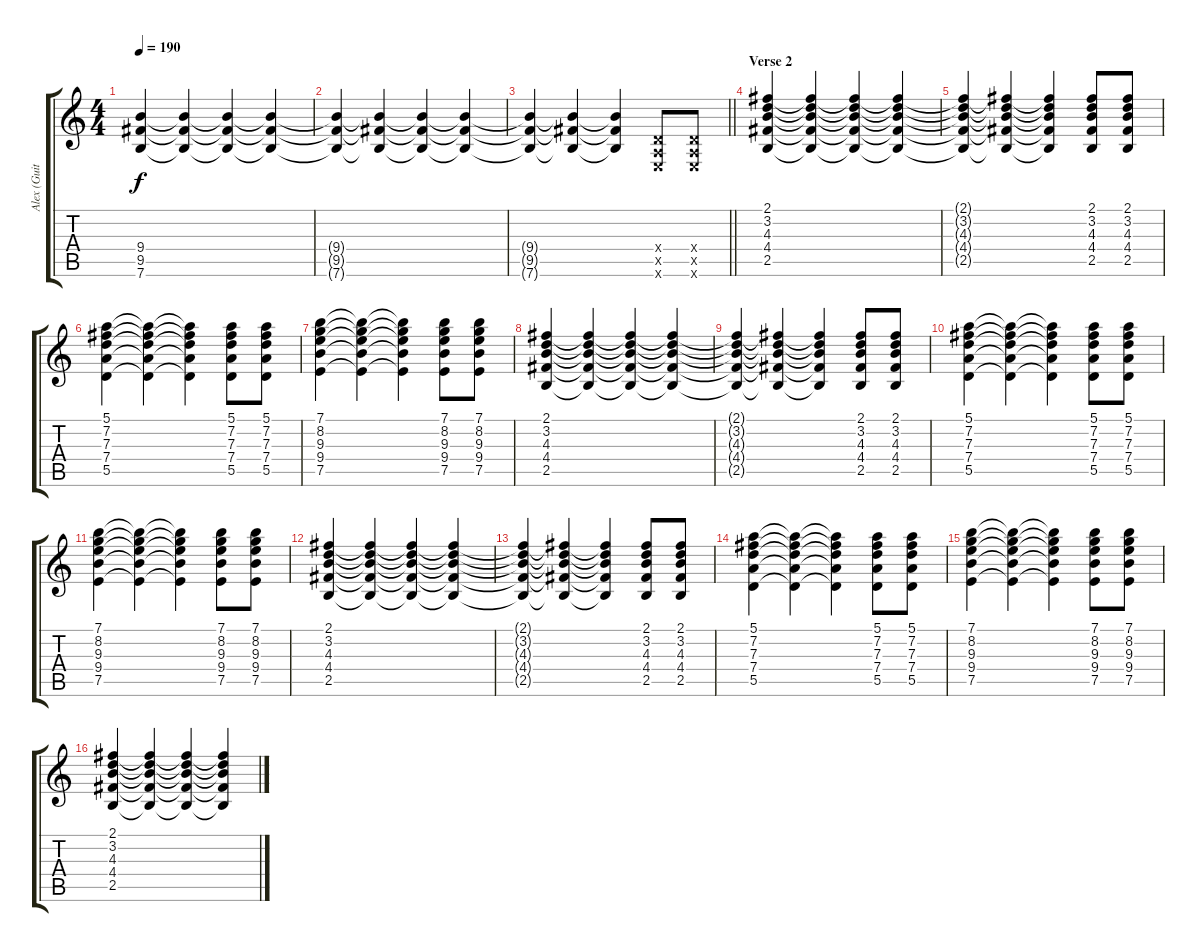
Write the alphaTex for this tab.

\track ("Alex (Guitar I)" "Alex (Guit") {instrument electricguitarclean}
\staff {score tabs}
\tuning (E4 B3 G3 D3 A2 E2) {hide}
\ts (4 4)
\tempo 190
\clef g2
\ks c
(9.4{t} 9.5{t} 7.6{t}).4{dy f} (9.4{t} 9.5{t} 7.6{t}).4 (9.4{t} 9.5{t} 7.6{t}).4 (9.4{t} 9.5{t} 7.6{t}).4 |
(9.4{t} 9.5{t} 7.6{t}).4 (9.4{t} 9.5{t} 7.6{t}).4 (9.4{t} 9.5{t} 7.6{t}).4 (9.4{t} 9.5{t} 7.6{t}).4 |
\barLineRight lightlight
(9.4{t} 9.5{t} 7.6{t}).4 (9.4{t} 9.5{t} 7.6{t}).4 (9.4{t} 9.5{t} 7.6{t}).4 (0.4{x} 0.5{x} 0.6{x}).8 (0.4{x} 0.5{x} 0.6{x}).8 |
\section ("" "Verse 2")
(2.1 3.2 4.3 4.4 2.5).4{instrument electricguitarclean} (2.1{t} 3.2{t} 4.3{t} 4.4{t} 2.5{t}).4 (2.1{t} 3.2{t} 4.3{t} 4.4{t} 2.5{t}).4 (2.1{t} 3.2{t} 4.3{t} 4.4{t} 2.5{t}).4 |
(2.1{t} 3.2{t} 4.3{t} 4.4{t} 2.5{t}).4 (2.1{t} 3.2{t} 4.3{t} 4.4{t} 2.5{t}).4 (2.1{t} 3.2{t} 4.3{t} 4.4{t} 2.5{t}).4 (2.1 3.2 4.3 4.4 2.5).8 (2.1 3.2 4.3 4.4 2.5).8 |
(5.1 7.2 7.3 7.4 5.5).4 (5.1{t} 7.2{t} 7.3{t} 7.4{t} 5.5{t}).4 (5.1{t} 7.2{t} 7.3{t} 7.4{t} 5.5{t}).4 (5.1 7.2 7.3 7.4 5.5).8 (5.1 7.2 7.3 7.4 5.5).8 |
(7.1 8.2 9.3 9.4 7.5).4 (7.1{t} 8.2{t} 9.3{t} 9.4{t} 7.5{t}).4 (7.1{t} 8.2{t} 9.3{t} 9.4{t} 7.5{t}).4 (7.1 8.2 9.3 9.4 7.5).8 (7.1 8.2 9.3 9.4 7.5).8 |
(2.1 3.2 4.3 4.4 2.5).4 (2.1{t} 3.2{t} 4.3{t} 4.4{t} 2.5{t}).4 (2.1{t} 3.2{t} 4.3{t} 4.4{t} 2.5{t}).4 (2.1{t} 3.2{t} 4.3{t} 4.4{t} 2.5{t}).4 |
(2.1{t} 3.2{t} 4.3{t} 4.4{t} 2.5{t}).4 (2.1{t} 3.2{t} 4.3{t} 4.4{t} 2.5{t}).4 (2.1{t} 3.2{t} 4.3{t} 4.4{t} 2.5{t}).4 (2.1 3.2 4.3 4.4 2.5).8 (2.1 3.2 4.3 4.4 2.5).8 |
(5.1 7.2 7.3 7.4 5.5).4 (5.1{t} 7.2{t} 7.3{t} 7.4{t} 5.5{t}).4 (5.1{t} 7.2{t} 7.3{t} 7.4{t} 5.5{t}).4 (5.1 7.2 7.3 7.4 5.5).8 (5.1 7.2 7.3 7.4 5.5).8 |
(7.1 8.2 9.3 9.4 7.5).4 (7.1{t} 8.2{t} 9.3{t} 9.4{t} 7.5{t}).4 (7.1{t} 8.2{t} 9.3{t} 9.4{t} 7.5{t}).4 (7.1 8.2 9.3 9.4 7.5).8 (7.1 8.2 9.3 9.4 7.5).8 |
(2.1 3.2 4.3 4.4 2.5).4 (2.1{t} 3.2{t} 4.3{t} 4.4{t} 2.5{t}).4 (2.1{t} 3.2{t} 4.3{t} 4.4{t} 2.5{t}).4 (2.1{t} 3.2{t} 4.3{t} 4.4{t} 2.5{t}).4 |
(2.1{t} 3.2{t} 4.3{t} 4.4{t} 2.5{t}).4 (2.1{t} 3.2{t} 4.3{t} 4.4{t} 2.5{t}).4 (2.1{t} 3.2{t} 4.3{t} 4.4{t} 2.5{t}).4 (2.1 3.2 4.3 4.4 2.5).8 (2.1 3.2 4.3 4.4 2.5).8 |
(5.1 7.2 7.3 7.4 5.5).4 (5.1{t} 7.2{t} 7.3{t} 7.4{t} 5.5{t}).4 (5.1{t} 7.2{t} 7.3{t} 7.4{t} 5.5{t}).4 (5.1 7.2 7.3 7.4 5.5).8 (5.1 7.2 7.3 7.4 5.5).8 |
(7.1 8.2 9.3 9.4 7.5).4 (7.1{t} 8.2{t} 9.3{t} 9.4{t} 7.5{t}).4 (7.1{t} 8.2{t} 9.3{t} 9.4{t} 7.5{t}).4 (7.1 8.2 9.3 9.4 7.5).8 (7.1 8.2 9.3 9.4 7.5).8 |
(2.1 3.2 4.3 4.4 2.5).4 (2.1{t} 3.2{t} 4.3{t} 4.4{t} 2.5{t}).4 (2.1{t} 3.2{t} 4.3{t} 4.4{t} 2.5{t}).4 (2.1{t} 3.2{t} 4.3{t} 4.4{t} 2.5{t}).4
